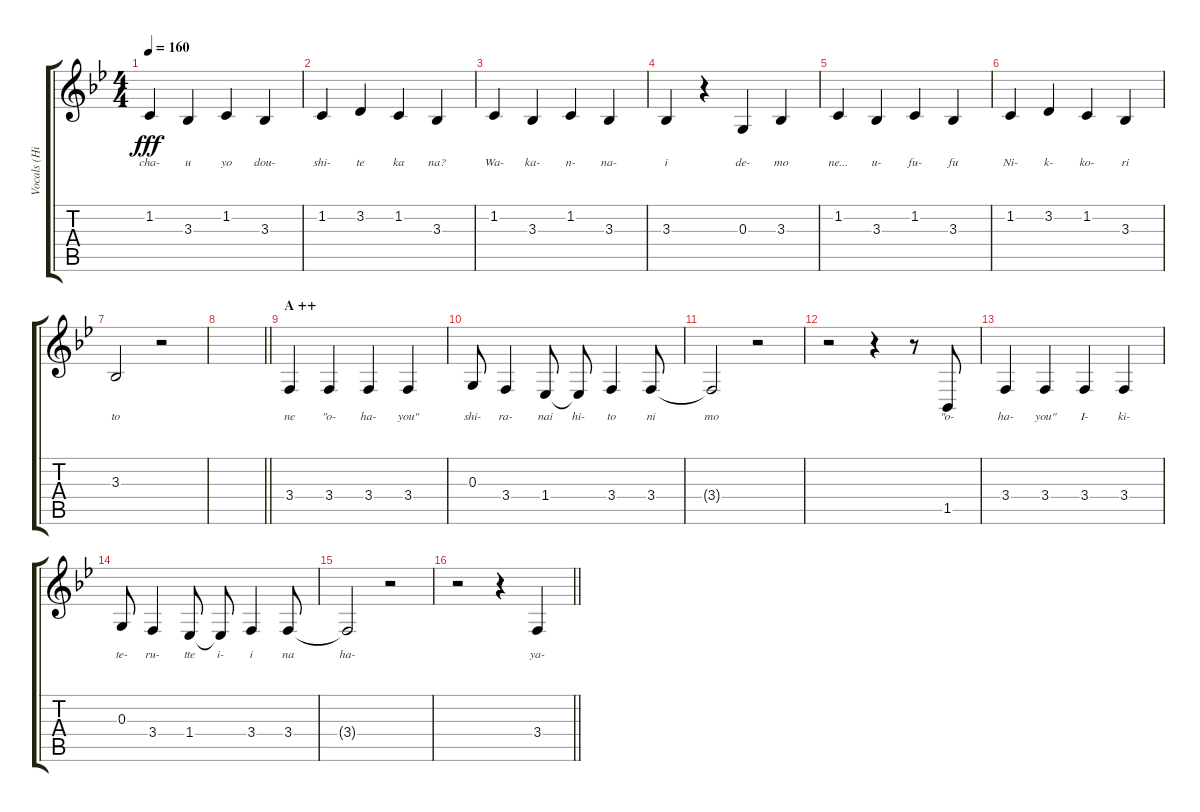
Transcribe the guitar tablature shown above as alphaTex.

\track ("Vocals (Hirasawa Yui)" "Vocals (Hi") {instrument altosax}
\staff {score tabs}
\tuning (E4 B3 G3 D3 A2 E2) {hide}
\ts (4 4)
\tempo 160
\clef g2
\ks bb
1.2.4{lyrics (0 "cha-") lyrics (1 "") lyrics (2 "") lyrics (3 "") lyrics (4 "") dy fff} 3.3.4{lyrics (0 "u") lyrics (1 "") lyrics (2 "") lyrics (3 "") lyrics (4 "")} 1.2.4{lyrics (0 "yo") lyrics (1 "") lyrics (2 "") lyrics (3 "") lyrics (4 "")} 3.3.4{lyrics (0 "dou-") lyrics (1 "") lyrics (2 "") lyrics (3 "") lyrics (4 "")} |
1.2.4{lyrics (0 "shi-") lyrics (1 "") lyrics (2 "") lyrics (3 "") lyrics (4 "")} 3.2.4{lyrics (0 "te") lyrics (1 "") lyrics (2 "") lyrics (3 "") lyrics (4 "")} 1.2.4{lyrics (0 "ka") lyrics (1 "") lyrics (2 "") lyrics (3 "") lyrics (4 "")} 3.3.4{lyrics (0 "na?") lyrics (1 "") lyrics (2 "") lyrics (3 "") lyrics (4 "")} |
1.2.4{lyrics (0 "Wa-") lyrics (1 "") lyrics (2 "") lyrics (3 "") lyrics (4 "")} 3.3.4{lyrics (0 "ka-") lyrics (1 "") lyrics (2 "") lyrics (3 "") lyrics (4 "")} 1.2.4{lyrics (0 "n-") lyrics (1 "") lyrics (2 "") lyrics (3 "") lyrics (4 "")} 3.3.4{lyrics (0 "na-") lyrics (1 "") lyrics (2 "") lyrics (3 "") lyrics (4 "")} |
3.3.4{lyrics (0 "i") lyrics (1 "") lyrics (2 "") lyrics (3 "") lyrics (4 "")} r.4 0.3.4{lyrics (0 "de-") lyrics (1 "") lyrics (2 "") lyrics (3 "") lyrics (4 "")} 3.3.4{lyrics (0 "mo") lyrics (1 "") lyrics (2 "") lyrics (3 "") lyrics (4 "")} |
1.2.4{lyrics (0 "ne...") lyrics (1 "") lyrics (2 "") lyrics (3 "") lyrics (4 "")} 3.3.4{lyrics (0 "u-") lyrics (1 "") lyrics (2 "") lyrics (3 "") lyrics (4 "")} 1.2.4{lyrics (0 "fu-") lyrics (1 "") lyrics (2 "") lyrics (3 "") lyrics (4 "")} 3.3.4{lyrics (0 "fu") lyrics (1 "") lyrics (2 "") lyrics (3 "") lyrics (4 "")} |
1.2.4{lyrics (0 "Ni-") lyrics (1 "") lyrics (2 "") lyrics (3 "") lyrics (4 "")} 3.2.4{lyrics (0 "k-") lyrics (1 "") lyrics (2 "") lyrics (3 "") lyrics (4 "")} 1.2.4{lyrics (0 "ko-") lyrics (1 "") lyrics (2 "") lyrics (3 "") lyrics (4 "")} 3.3.4{lyrics (0 "ri") lyrics (1 "") lyrics (2 "") lyrics (3 "") lyrics (4 "")} |
3.3.2{lyrics (0 "to") lyrics (1 "") lyrics (2 "") lyrics (3 "") lyrics (4 "")} r.2 |
\barLineRight lightlight
|
\section ("" "A ++")
3.4.4{lyrics (0 "ne") lyrics (1 "") lyrics (2 "") lyrics (3 "") lyrics (4 "")} 3.4.4{lyrics (0 "\"o-") lyrics (1 "") lyrics (2 "") lyrics (3 "") lyrics (4 "")} 3.4.4{lyrics (0 "ha-") lyrics (1 "") lyrics (2 "") lyrics (3 "") lyrics (4 "")} 3.4.4{lyrics (0 "you\"") lyrics (1 "") lyrics (2 "") lyrics (3 "") lyrics (4 "")} |
0.3.8{lyrics (0 "shi-") lyrics (1 "") lyrics (2 "") lyrics (3 "") lyrics (4 "")} 3.4.4{lyrics (0 "ra-") lyrics (1 "") lyrics (2 "") lyrics (3 "") lyrics (4 "")} 1.4.8{lyrics (0 "nai") lyrics (1 "") lyrics (2 "") lyrics (3 "") lyrics (4 "")} 1.4{t}.8{lyrics (0 "hi-") lyrics (1 "") lyrics (2 "") lyrics (3 "") lyrics (4 "")} 3.4.4{lyrics (0 "to") lyrics (1 "") lyrics (2 "") lyrics (3 "") lyrics (4 "")} 3.4.8{lyrics (0 "ni") lyrics (1 "") lyrics (2 "") lyrics (3 "") lyrics (4 "")} |
3.4{t}.2{lyrics (0 "mo") lyrics (1 "") lyrics (2 "") lyrics (3 "") lyrics (4 "")} r.2 |
r.2 r.4 r.8 1.5.8{lyrics (0 "\"o-") lyrics (1 "") lyrics (2 "") lyrics (3 "") lyrics (4 "")} |
3.4.4{lyrics (0 "ha-") lyrics (1 "") lyrics (2 "") lyrics (3 "") lyrics (4 "")} 3.4.4{lyrics (0 "you\"") lyrics (1 "") lyrics (2 "") lyrics (3 "") lyrics (4 "")} 3.4.4{lyrics (0 "I-") lyrics (1 "") lyrics (2 "") lyrics (3 "") lyrics (4 "")} 3.4.4{lyrics (0 "ki-") lyrics (1 "") lyrics (2 "") lyrics (3 "") lyrics (4 "")} |
0.3.8{lyrics (0 "te-") lyrics (1 "") lyrics (2 "") lyrics (3 "") lyrics (4 "")} 3.4.4{lyrics (0 "ru-") lyrics (1 "") lyrics (2 "") lyrics (3 "") lyrics (4 "")} 1.4.8{lyrics (0 "tte") lyrics (1 "") lyrics (2 "") lyrics (3 "") lyrics (4 "")} 1.4{t}.8{lyrics (0 "i-") lyrics (1 "") lyrics (2 "") lyrics (3 "") lyrics (4 "")} 3.4.4{lyrics (0 "i") lyrics (1 "") lyrics (2 "") lyrics (3 "") lyrics (4 "")} 3.4.8{lyrics (0 "na") lyrics (1 "") lyrics (2 "") lyrics (3 "") lyrics (4 "")} |
3.4{t}.2{lyrics (0 "ha-") lyrics (1 "") lyrics (2 "") lyrics (3 "") lyrics (4 "")} r.2 |
\barLineRight lightlight
r.2 r.4 3.4.4{lyrics (0 "ya-") lyrics (1 "") lyrics (2 "") lyrics (3 "") lyrics (4 "")}
